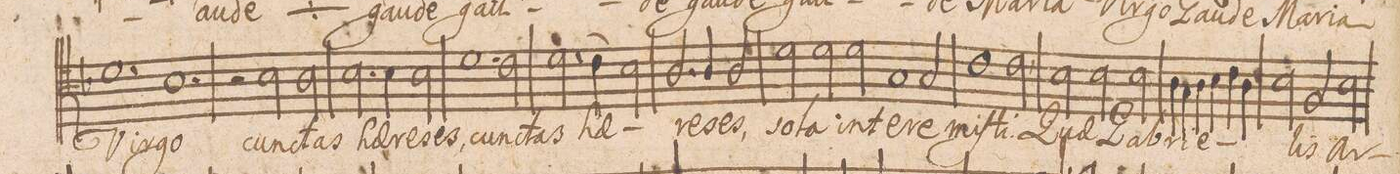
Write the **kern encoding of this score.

**kern	**text
*I"TENOR.	*
*clefC4	*
*k[b-]	*
*M3/2	*
1.d	Vir-
=14-	=14-
1.B-	-go
=15-	=15-
2r	.
2B-\	cun-
2A\	-ctas
=16-	=16-
2.B-\	hae-
4B-\	-re-
2B-\	-ses,
=17-	=17-
1d	cun-
2c\	.
=18-	=18-
(2.d\	-ctas
4c\)	hae-
2B-\	.
=19-	=19-
2.A/	.
4A/	-re-
2A/	-ses,
=20-	=20-
2d\	so-
2d\	-la
2d\	in-
=21-	=21-
1G	-te-
2G/	-re-
=22-	=22-
1c	-mi-
2c,\	-ſti.
=23-	=23-
2B-\	Quae
2B-\	Ga-
2B-\	.
=24-	=24-
4A\	-bri-
4G\	.
4A\	-e-
4B-\	.
4c\	.
4A\	.
=25-	=25-
2B-\	.
2Fny/	-lis
2B-\	ar-
=26-	=26-
*-	*-
